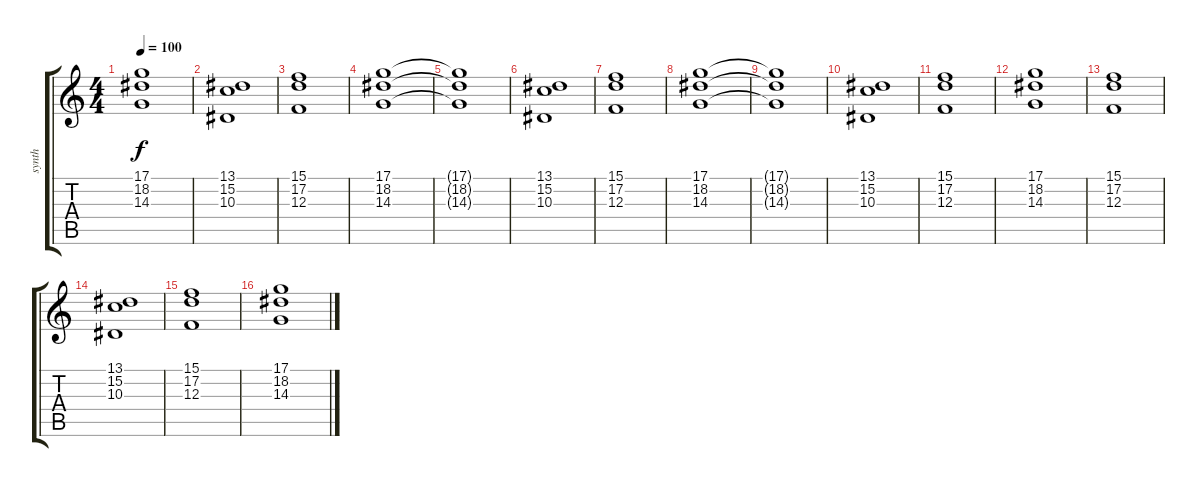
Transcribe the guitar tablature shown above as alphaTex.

\track ("synth" "synth") {instrument tremolostrings}
\staff {score tabs}
\tuning (D4 A3 F3 C3 G2 C2) {hide}
\ts (4 4)
\tempo 100
\clef g2
\ks c
(17.1{t} 18.2{t} 14.3{t}).1{dy f} |
(13.1 15.2 10.3).1 |
(15.1 17.2 12.3).1 |
(17.1 18.2 14.3).1 |
(17.1{t} 18.2{t} 14.3{t}).1 |
(13.1 15.2 10.3).1 |
(15.1 17.2 12.3).1 |
(17.1 18.2 14.3).1 |
(17.1{t} 18.2{t} 14.3{t}).1 |
(13.1 15.2 10.3).1 |
(15.1 17.2 12.3).1 |
(17.1 18.2 14.3).1 |
(15.1 17.2 12.3).1 |
(13.1 15.2 10.3).1 |
(15.1 17.2 12.3).1 |
(17.1 18.2 14.3).1
